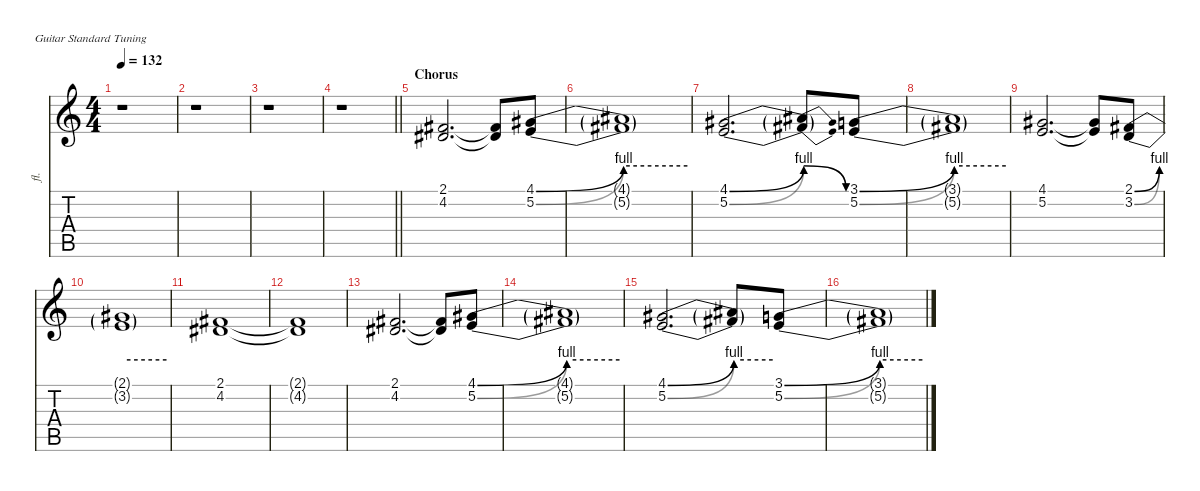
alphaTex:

\defaultSystemsLayout 4
\hideDynamics
\bracketExtendMode nobrackets
\otherSystemsTrackNameOrientation horizontal
\track ("Vocal harmonies" "fl.") {instrument shakuhachi}
\staff {score tabs}
\tuning (E4 B3 G3 D3 A2 E2)
\ts (4 4)
\tempo 132
\clef g2
\ks c
r.1{dy f beam Down} |
r.1{beam Down} |
r.1{beam Down} |
\barLineRight lightlight
r.1{beam Down} |
\section ("" "Chorus")
(2.1{acc #} 4.2{acc #}).2{d beam Up} (2.1{t acc #} 4.2{t acc #}).8{beam Up} (4.1{be (bend 0 0 60 4) acc #} 5.2{be (bend 0 0 60 4)}).8{beam Up} |
(4.1{be (hold 0 4 60 4) t} 5.2{be (hold 0 4 60 4) t}).1{beam Up} |
(4.1{be (bend 0 0 60 4) acc #} 5.2{be (bend 0 0 60 4)}).2{d beam Up} (4.1{be (release 0 4 60 0) t} 5.2{be (release 0 4 60 0) t}).8{beam Up} (3.1{be (bend 0 0 60 4)} 5.2{be (bend 0 0 60 4)}).8{beam Up} |
(3.1{be (hold 0 4 60 4) t} 5.2{be (hold 0 4 60 4) t}).1{beam Up} |
(4.1{acc #} 5.2).2{d beam Up} (4.1{t acc #} 5.2{t}).8{beam Up} (2.1{be (bend 0 0 60 4) acc #} 3.2{be (bend 0 0 60 4)}).8{beam Up} |
(2.1{be (hold 0 4 60 4) t} 3.2{be (hold 0 4 60 4) t}).1{beam Up} |
(2.1{acc #} 4.2{acc #}).1{beam Up} |
(2.1{t acc #} 4.2{t acc #}).1{beam Up} |
(2.1{acc #} 4.2{acc #}).2{d beam Up} (2.1{t acc #} 4.2{t acc #}).8{beam Up} (4.1{be (bend 0 0 60 4) acc #} 5.2{be (bend 0 0 60 4)}).8{beam Up} |
(4.1{be (hold 0 4 60 4) t} 5.2{be (hold 0 4 60 4) t}).1{beam Up} |
(4.1{be (bend 0 0 60 4) acc #} 5.2{be (bend 0 0 60 4)}).2{d beam Up} (4.1{be (hold 0 4 60 4) t} 5.2{be (hold 0 4 60 4) t}).8{beam Up} (3.1{be (bend 0 0 60 4)} 5.2{be (bend 0 0 60 4)}).8{beam Up} |
(3.1{be (hold 0 4 60 4) t} 5.2{be (hold 0 4 60 4) t}).1{beam Up}
